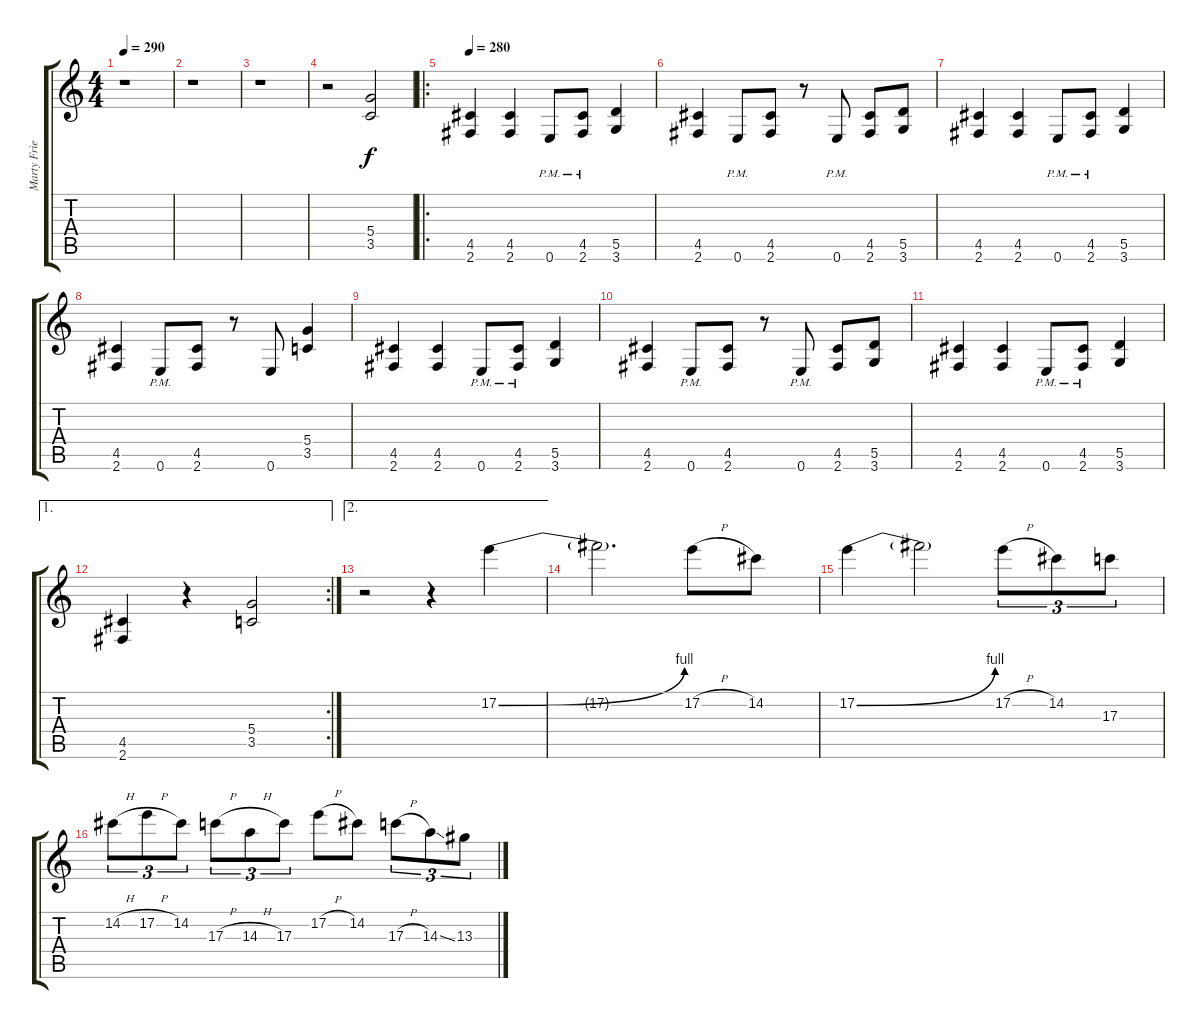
\track ("Marty Friedman" "Marty Frie") {instrument distortionguitar}
\staff {score tabs}
\tuning (E4 B3 G3 D3 A2 E2) {hide}
\ts (4 4)
\tempo 290
\clef g2
\ks c
r.1{dy f} |
r.1 |
r.1 |
r.2 (5.4 3.5).2 |
\ro
\tempo 280
(4.5 2.6).4 (4.5 2.6).4 0.6{pm}.8 (4.5 2.6{pm}).8 (5.5 3.6).4 |
(4.5 2.6).4 0.6{pm}.8 (4.5 2.6).8 r.8 0.6{pm}.8 (4.5 2.6).8 (5.5 3.6).8 |
(4.5 2.6).4 (4.5 2.6).4 0.6{pm}.8 (4.5 2.6{pm}).8 (5.5 3.6).4 |
(4.5 2.6).4 0.6{pm}.8 (4.5 2.6).8 r.8 0.6.8 (5.4 3.5).4 |
(4.5 2.6).4 (4.5 2.6).4 0.6{pm}.8 (4.5 2.6{pm}).8 (5.5 3.6).4 |
(4.5 2.6).4 0.6{pm}.8 (4.5 2.6).8 r.8 0.6{pm}.8 (4.5 2.6).8 (5.5 3.6).8 |
(4.5 2.6).4 (4.5 2.6).4 0.6{pm}.8 (4.5 2.6{pm}).8 (5.5 3.6).4 |
\ae 1
\rc 2
(4.5 2.6).4 r.4 (5.4 3.5).2 |
\ae 2
r.2 r.4 17.2{be (bend 0 0 60 4)}.4 |
17.2{t}.2{d} 17.2{h}.8 14.2.8 |
17.2{be (bend 0 0 60 4)}.4 17.2{t}.2 17.2{h}.8{tu (3 2)} 14.2.8{tu (3 2)} 17.3.8{tu (3 2)} |
14.2{h}.8{tu (3 2)} 17.2{h}.8{tu (3 2)} 14.2.8{tu (3 2)} 17.3{h}.8{tu (3 2)} 14.3{h}.8{tu (3 2)} 17.3.8{tu (3 2)} 17.2{h}.8 14.2.8 17.3{h}.8{tu (3 2)} 14.3{ss}.8{tu (3 2)} 13.3.8{tu (3 2)}
